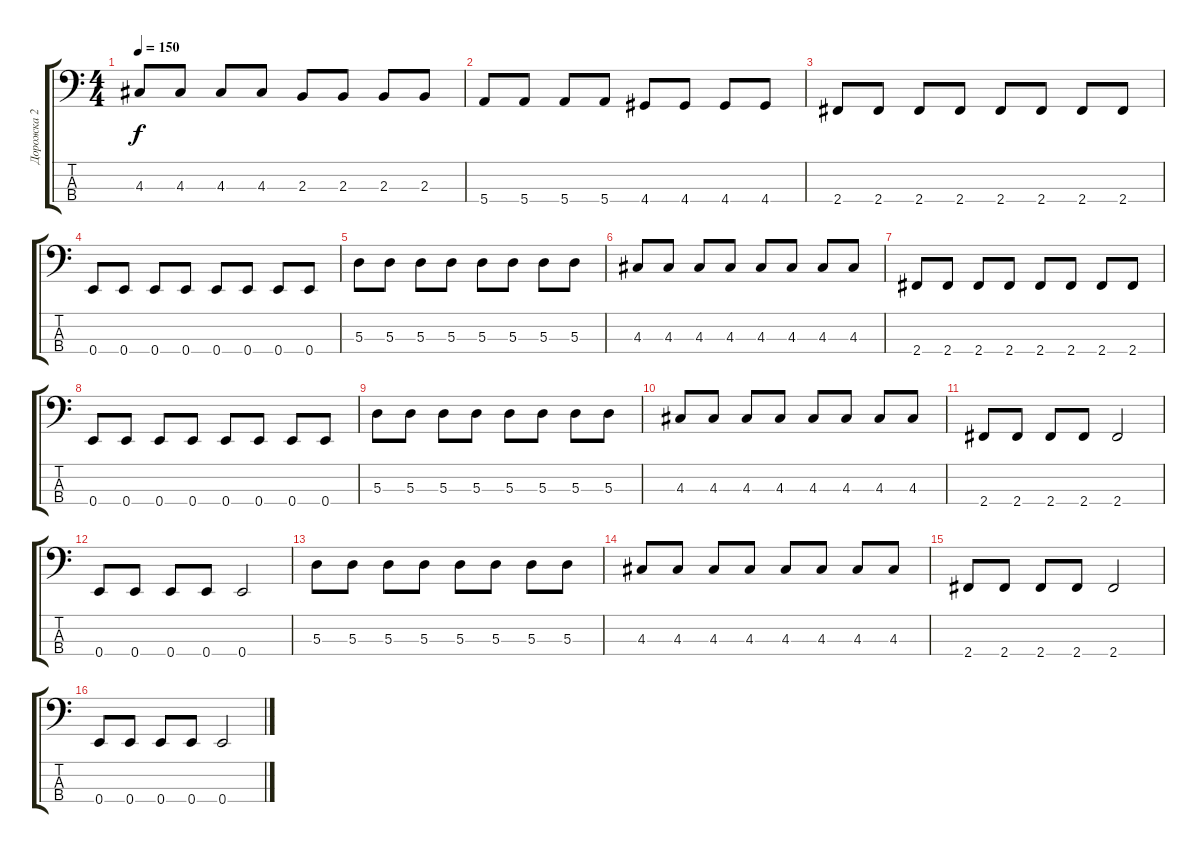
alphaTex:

\track ("Дорожка 2" "Дорожка 2") {instrument electricbassfinger}
\staff {score tabs}
\tuning (G2 D2 A1 E1) {hide}
\ts (4 4)
\tempo 150
\clef f4
\ks c
4.3.8{dy f} 4.3.8 4.3.8 4.3.8 2.3.8 2.3.8 2.3.8 2.3.8 |
5.4.8 5.4.8 5.4.8 5.4.8 4.4.8 4.4.8 4.4.8 4.4.8 |
2.4.8 2.4.8 2.4.8 2.4.8 2.4.8 2.4.8 2.4.8 2.4.8 |
0.4.8 0.4.8 0.4.8 0.4.8 0.4.8 0.4.8 0.4.8 0.4.8 |
5.3.8 5.3.8 5.3.8 5.3.8 5.3.8 5.3.8 5.3.8 5.3.8 |
4.3.8 4.3.8 4.3.8 4.3.8 4.3.8 4.3.8 4.3.8 4.3.8 |
2.4.8 2.4.8 2.4.8 2.4.8 2.4.8 2.4.8 2.4.8 2.4.8 |
0.4.8 0.4.8 0.4.8 0.4.8 0.4.8 0.4.8 0.4.8 0.4.8 |
5.3.8 5.3.8 5.3.8 5.3.8 5.3.8 5.3.8 5.3.8 5.3.8 |
4.3.8 4.3.8 4.3.8 4.3.8 4.3.8 4.3.8 4.3.8 4.3.8 |
2.4.8 2.4.8 2.4.8 2.4.8 2.4.2 |
0.4.8 0.4.8 0.4.8 0.4.8 0.4.2 |
5.3.8 5.3.8 5.3.8 5.3.8 5.3.8 5.3.8 5.3.8 5.3.8 |
4.3.8 4.3.8 4.3.8 4.3.8 4.3.8 4.3.8 4.3.8 4.3.8 |
2.4.8 2.4.8 2.4.8 2.4.8 2.4.2 |
0.4.8 0.4.8 0.4.8 0.4.8 0.4.2
